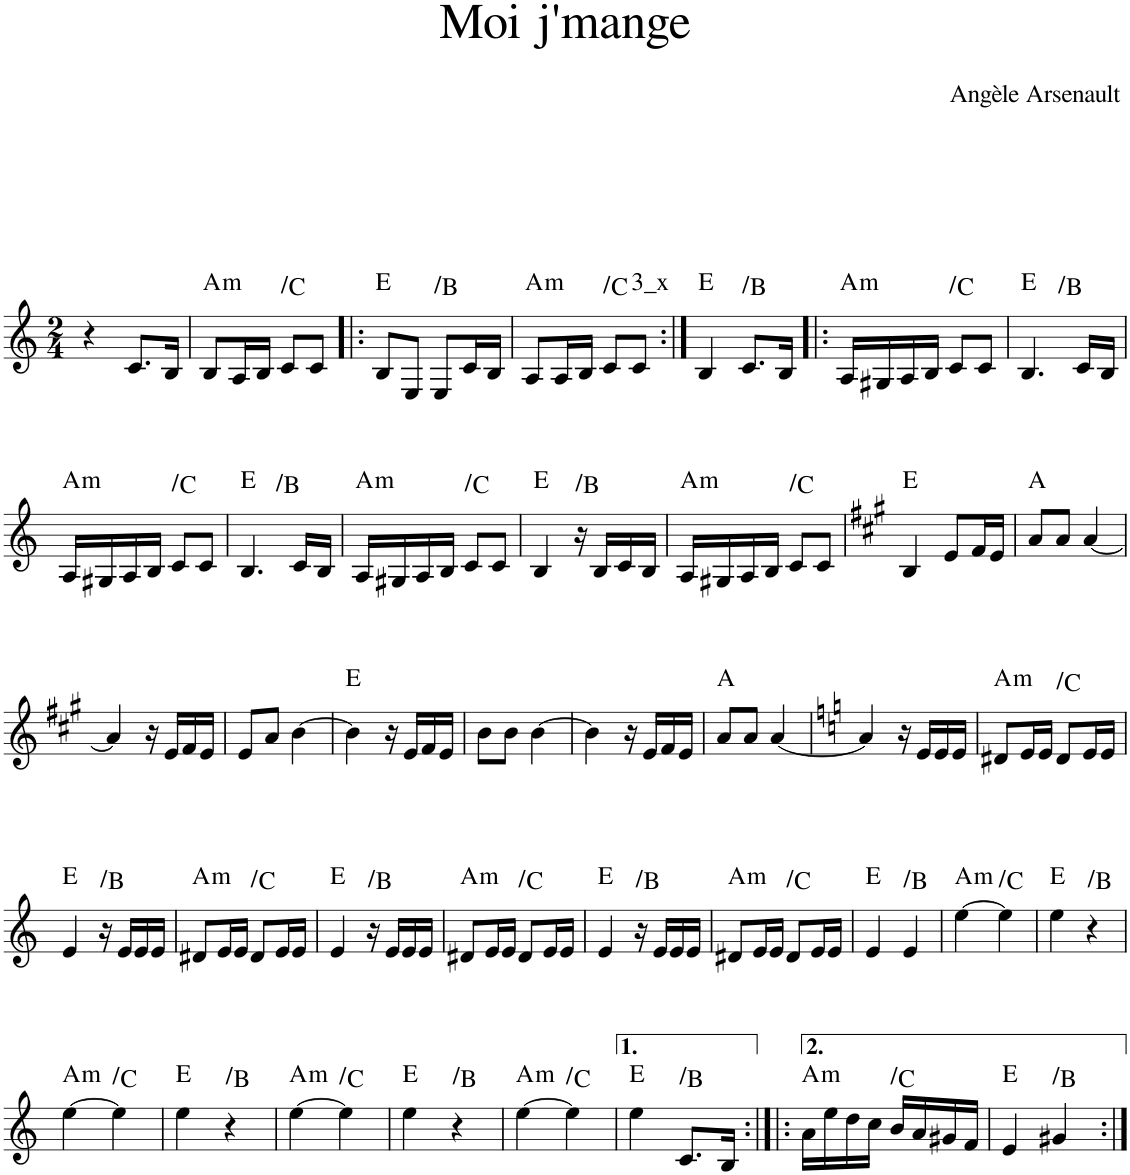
**kern	**harte
*part1	*part1
*staff1	*
*I"Piano	*
*I'Pno.	*
*clefG2	*
*k[]	*
*M2/4	*
=1	=1
4r	.
8.c/L	.
16B/Jk	.
=2	=2
!	!LO:H:kt=m
8B/L	A:min
16A/L	.
16B/JJ	.
!	!LO:H:kt=N.C.
8c/L	N
8c/J	.
=3!|:	=3!|:
8B/L	E:maj
8E/J	.
!	!LO:H:kt=N.C.
8E/L	N
16c/L	.
16B/JJ	.
=4	=4
!	!LO:H:kt=m
8A/L	A:min
16A/L	.
16B/JJ	.
!	!LO:H:kt=N.C.
8c/L	N
!	!LO:H:kt=3_x
8c/J	N
=5:|!	=5:|!
4B/	E:maj
!	!LO:H:kt=N.C.
8.c/L	N
16B/Jk	.
=6!|:	=6!|:
!	!LO:H:kt=m
16A/LL	A:min
16G#X/	.
16A/	.
16B/JJ	.
!	!LO:H:kt=N.C.
8c/L	N
8c/J	.
=7	=7
!	!LO:H:n=2:kt=N.C.
4.B/	E:maj N
16c/LL	.
16B/JJ	.
!!LO:LB:g=z
=8	=8
!	!LO:H:kt=m
16A/LL	A:min
16G#X/	.
16A/	.
16B/JJ	.
!	!LO:H:kt=N.C.
8c/L	N
8c/J	.
=9	=9
!	!LO:H:n=2:kt=N.C.
4.B/	E:maj N
16c/LL	.
16B/JJ	.
=10	=10
!	!LO:H:kt=m
16A/LL	A:min
16G#X/	.
16A/	.
16B/JJ	.
!	!LO:H:kt=N.C.
8c/L	N
8c/J	.
=11	=11
4B/	E:maj
!	!LO:H:kt=N.C.
16r	N
16B/LL	.
16c/	.
16B/JJ	.
=12	=12
!	!LO:H:kt=m
16A/LL	A:min
16G#X/	.
16A/	.
16B/JJ	.
!	!LO:H:kt=N.C.
8c/L	N
8c/J	.
=13	=13
*k[f#c#g#]	*
4B/	E:maj
8e/L	.
16f#/L	.
16e/JJ	.
=14	=14
8a/L	A:maj
8a/J	.
[4a/	.
!!LO:LB:g=z
=15	=15
4a/]	.
16r	.
16e/LL	.
16f#/	.
16e/JJ	.
=16	=16
8e/L	.
8a/J	.
[4b\	.
=17	=17
4b\]	E:maj
16r	.
16e/LL	.
16f#/	.
16e/JJ	.
=18	=18
8b\L	.
8b\J	.
[4b\	.
=19	=19
4b\]	.
16r	.
16e/LL	.
16f#/	.
16e/JJ	.
=20	=20
8a/L	A:maj
8a/J	.
[4a/	.
=21	=21
*k[]	*
4a/]	.
16r	.
16e/LL	.
16e/	.
16e/JJ	.
=22	=22
*k[]	*
!	!LO:H:kt=m
8d#X/L	A:min
16e/L	.
16e/JJ	.
!	!LO:H:kt=N.C.
8d#/L	N
16e/L	.
16e/JJ	.
!!LO:LB:g=z
=23	=23
4e/	E:maj
!	!LO:H:kt=N.C.
16r	N
16e/LL	.
16e/	.
16e/JJ	.
=24	=24
!	!LO:H:kt=m
8d#X/L	A:min
16e/L	.
16e/JJ	.
!	!LO:H:kt=N.C.
8d#/L	N
16e/L	.
16e/JJ	.
=25	=25
4e/	E:maj
!	!LO:H:kt=N.C.
16r	N
16e/LL	.
16e/	.
16e/JJ	.
=26	=26
!	!LO:H:kt=m
8d#X/L	A:min
16e/L	.
16e/JJ	.
!	!LO:H:kt=N.C.
8d#/L	N
16e/L	.
16e/JJ	.
=27	=27
4e/	E:maj
!	!LO:H:kt=N.C.
16r	N
16e/LL	.
16e/	.
16e/JJ	.
=28	=28
!	!LO:H:kt=m
8d#X/L	A:min
16e/L	.
16e/JJ	.
!	!LO:H:kt=N.C.
8d#/L	N
16e/L	.
16e/JJ	.
=29	=29
4e/	E:maj
!	!LO:H:kt=N.C.
4e/	N
=30	=30
!	!LO:H:kt=m
[4ee\	A:min
!	!LO:H:kt=N.C.
4ee\]	N
=31	=31
4ee\	E:maj
!	!LO:H:kt=N.C.
4r	N
!!LO:LB:g=z
=32	=32
!	!LO:H:kt=m
[4ee\	A:min
!	!LO:H:kt=N.C.
4ee\]	N
=33	=33
4ee\	E:maj
!	!LO:H:kt=N.C.
4r	N
=34	=34
!	!LO:H:kt=m
[4ee\	A:min
!	!LO:H:kt=N.C.
4ee\]	N
=35	=35
4ee\	E:maj
!	!LO:H:kt=N.C.
4r	N
=36	=36
!	!LO:H:kt=m
[4ee\	A:min
!	!LO:H:kt=N.C.
4ee\]	N
=37	=37
4ee\	E:maj
!	!LO:H:kt=N.C.
8.c/L	N
16B/Jk	.
=38:|!|:	=38:|!|:
!	!LO:H:kt=m
16a\LL	A:min
16ee\	.
16dd\	.
16cc\JJ	.
!	!LO:H:kt=N.C.
16b/LL	N
16a/	.
16g#X/	.
16f/JJ	.
=39	=39
4e/	E:maj
!	!LO:H:kt=N.C.
4g#X/	N
=:|!	=:|!
*-	*-
